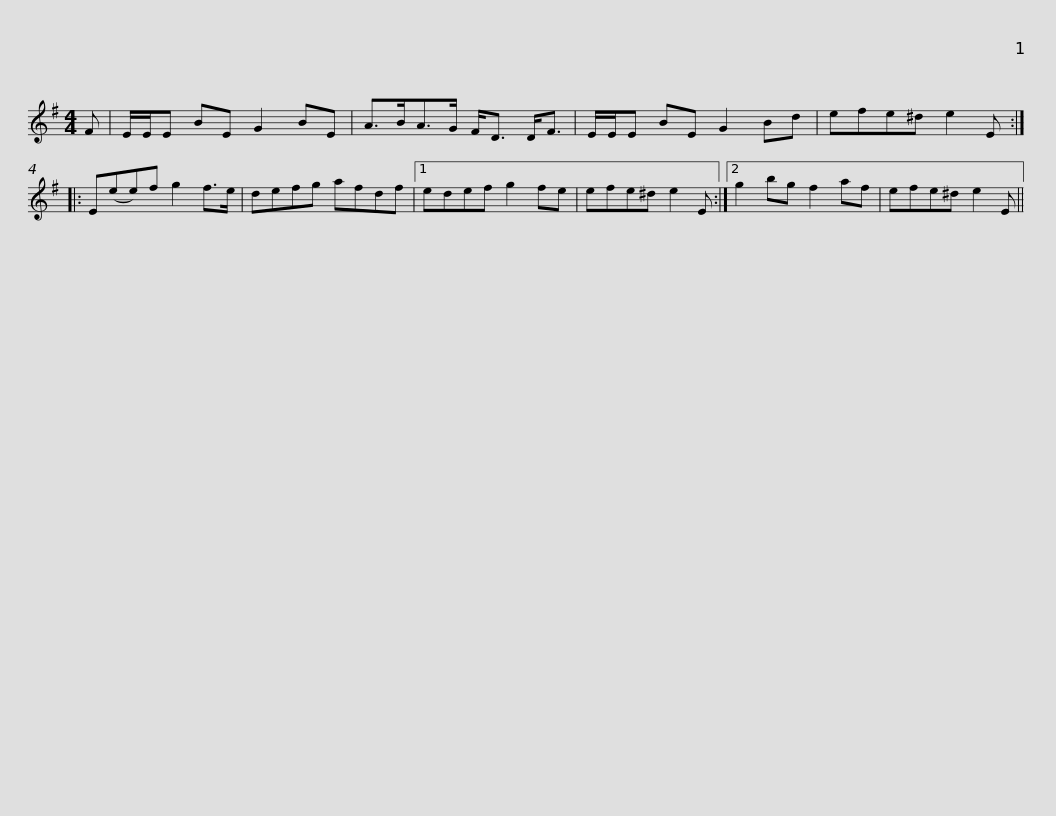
X:1
L:1/8
M:4/4
I:linebreak $
K:Emin
V:1 treble
V:1
 F | E/E/E BE G2 BE | A>BA>G F<D D<F | E/E/E BE G2 Bd | efe^d e2 E :: %5
 E(ee)f g2 f>e |$ defg afdf |1 edef g2 fe | efe^d e2 E :|2 g2 bg f2 af | %10
 efe^d e2 E || %11
